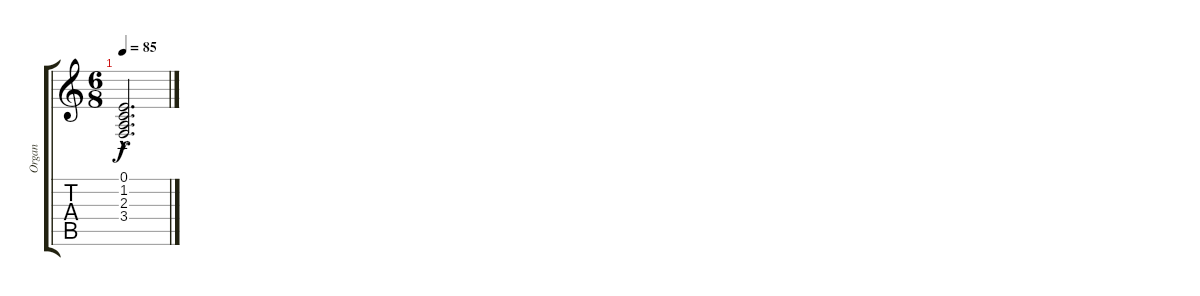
\track ("Organ" "Organ") {instrument churchorgan}
\staff {score tabs}
\tuning (E4 B3 G3 D3 A2 E2) {hide}
\ts (6 8)
\tempo 85
\clef g2
\ks c
(0.1{hac t} 1.2{hac t} 2.3{hac t} 3.4{hac t}).2{d dy f}
